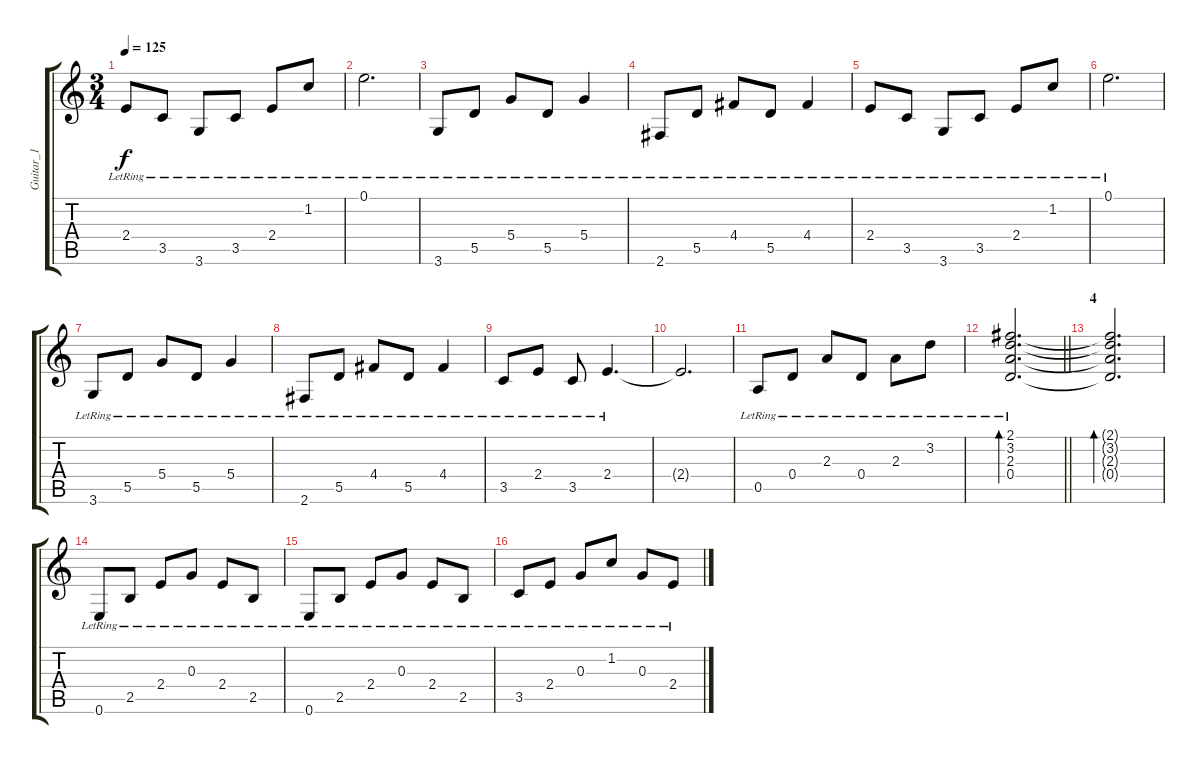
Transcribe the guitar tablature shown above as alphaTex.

\track ("Guitar_1" "Guitar_1") {instrument acousticguitarsteel}
\staff {score tabs}
\tuning (E4 B3 G3 D3 A2 E2) {hide}
\ts (3 4)
\tempo 125
\clef g2
\ks c
2.4{lr}.8{dy f} 3.5{lr}.8 3.6{lr}.8 3.5{lr}.8 2.4{lr}.8 1.2{lr}.8 |
0.1{lr}.2{d} |
3.6{lr}.8 5.5{lr}.8 5.4{lr}.8 5.5{lr}.8 5.4{lr}.4 |
2.6{lr}.8 5.5{lr}.8 4.4{lr}.8 5.5{lr}.8 4.4{lr}.4 |
2.4{lr}.8 3.5{lr}.8 3.6{lr}.8 3.5{lr}.8 2.4{lr}.8 1.2{lr}.8 |
0.1{lr}.2{d} |
3.6{lr}.8 5.5{lr}.8 5.4{lr}.8 5.5{lr}.8 5.4{lr}.4 |
2.6{lr}.8 5.5{lr}.8 4.4{lr}.8 5.5{lr}.8 4.4{lr}.4 |
3.5{lr}.8 2.4{lr}.8 3.5{lr}.8 2.4{lr}.4{d} |
2.4{t}.2{d} |
0.5{lr}.8 0.4{lr}.8 2.3{lr}.8 0.4{lr}.8 2.3{lr}.8 3.2{lr}.8 |
\barLineRight lightlight
(2.1{lr} 3.2{lr} 2.3{lr} 0.4{lr}).2{d bd 480} |
\section ("" "4")
(2.1{t} 3.2{t} 2.3{t} 0.4{t}).2{d bd 480} |
0.6{lr}.8 2.5{lr}.8 2.4{lr}.8 0.3{lr}.8 2.4{lr}.8 2.5{lr}.8 |
0.6{lr}.8 2.5{lr}.8 2.4{lr}.8 0.3{lr}.8 2.4{lr}.8 2.5{lr}.8 |
3.5{lr}.8 2.4{lr}.8 0.3{lr}.8 1.2{lr}.8 0.3{lr}.8 2.4{lr}.8
